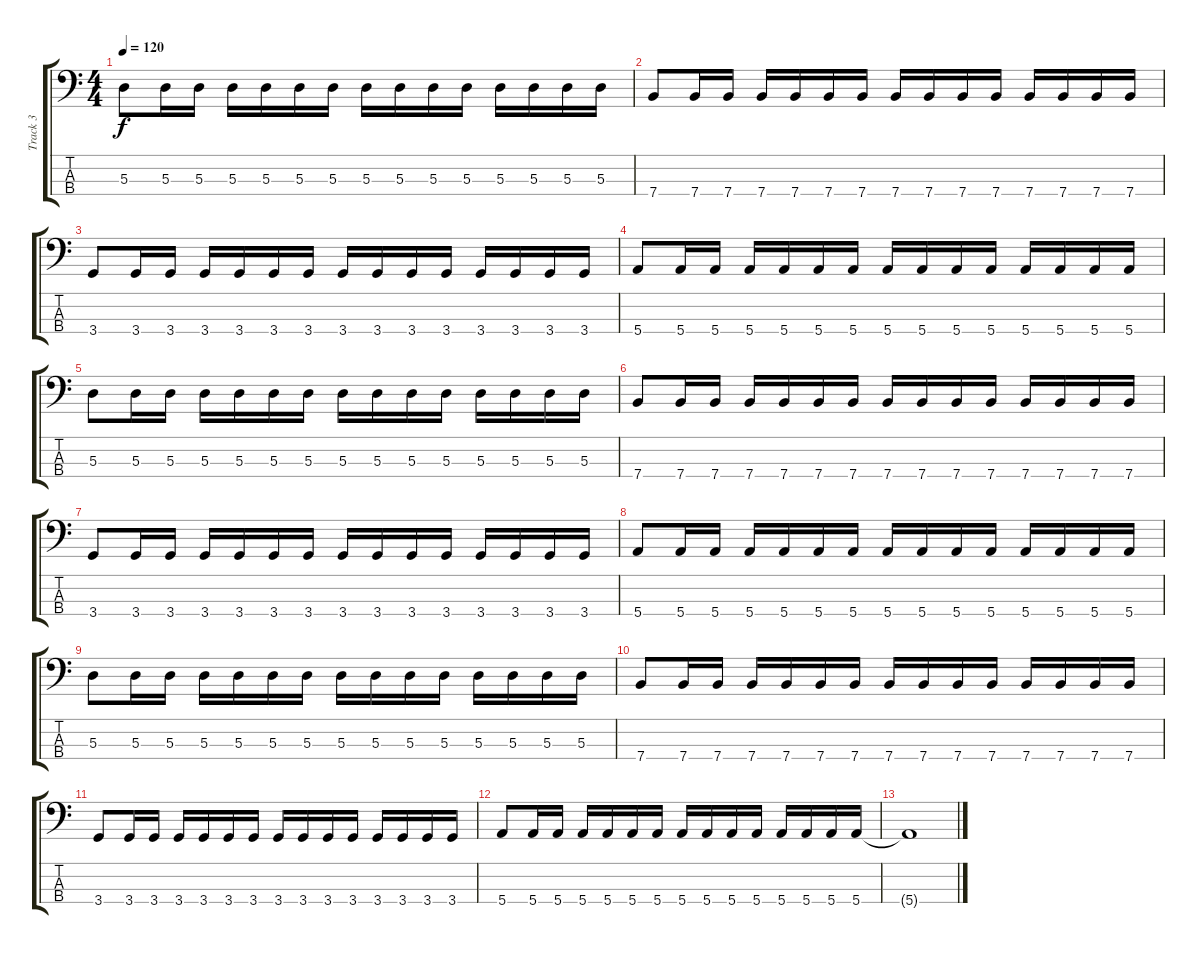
\track ("Track 3" "Track 3") {instrument electricbassfinger}
\staff {score tabs}
\tuning (G2 D2 A1 E1) {hide}
\ts (4 4)
\tempo 120
\clef f4
\ks c
5.3.8{dy f} 5.3.16 5.3.16 5.3.16 5.3.16 5.3.16 5.3.16 5.3.16 5.3.16 5.3.16 5.3.16 5.3.16 5.3.16 5.3.16 5.3.16 |
7.4.8 7.4.16 7.4.16 7.4.16 7.4.16 7.4.16 7.4.16 7.4.16 7.4.16 7.4.16 7.4.16 7.4.16 7.4.16 7.4.16 7.4.16 |
3.4.8 3.4.16 3.4.16 3.4.16 3.4.16 3.4.16 3.4.16 3.4.16 3.4.16 3.4.16 3.4.16 3.4.16 3.4.16 3.4.16 3.4.16 |
5.4.8 5.4.16 5.4.16 5.4.16 5.4.16 5.4.16 5.4.16 5.4.16 5.4.16 5.4.16 5.4.16 5.4.16 5.4.16 5.4.16 5.4.16 |
5.3.8 5.3.16 5.3.16 5.3.16 5.3.16 5.3.16 5.3.16 5.3.16 5.3.16 5.3.16 5.3.16 5.3.16 5.3.16 5.3.16 5.3.16 |
7.4.8 7.4.16 7.4.16 7.4.16 7.4.16 7.4.16 7.4.16 7.4.16 7.4.16 7.4.16 7.4.16 7.4.16 7.4.16 7.4.16 7.4.16 |
3.4.8 3.4.16 3.4.16 3.4.16 3.4.16 3.4.16 3.4.16 3.4.16 3.4.16 3.4.16 3.4.16 3.4.16 3.4.16 3.4.16 3.4.16 |
5.4.8 5.4.16 5.4.16 5.4.16 5.4.16 5.4.16 5.4.16 5.4.16 5.4.16 5.4.16 5.4.16 5.4.16 5.4.16 5.4.16 5.4.16 |
5.3.8 5.3.16 5.3.16 5.3.16 5.3.16 5.3.16 5.3.16 5.3.16 5.3.16 5.3.16 5.3.16 5.3.16 5.3.16 5.3.16 5.3.16 |
7.4.8 7.4.16 7.4.16 7.4.16 7.4.16 7.4.16 7.4.16 7.4.16 7.4.16 7.4.16 7.4.16 7.4.16 7.4.16 7.4.16 7.4.16 |
3.4.8 3.4.16 3.4.16 3.4.16 3.4.16 3.4.16 3.4.16 3.4.16 3.4.16 3.4.16 3.4.16 3.4.16 3.4.16 3.4.16 3.4.16 |
5.4.8 5.4.16 5.4.16 5.4.16 5.4.16 5.4.16 5.4.16 5.4.16 5.4.16 5.4.16 5.4.16 5.4.16 5.4.16 5.4.16 5.4.16 |
5.4{t}.1
